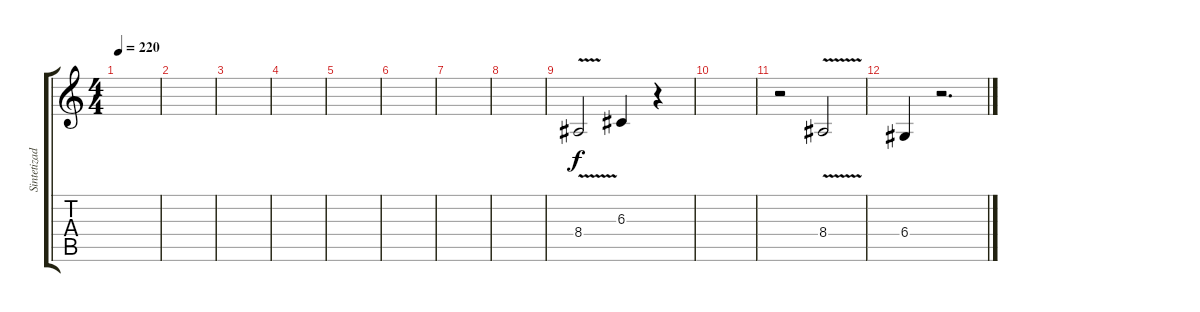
\track ("Sintetizador 3" "Sintetizad") {instrument stringensemble1}
\staff {score tabs}
\tuning (E4 B3 G3 D3 A2 E2) {hide}
\ts (4 4)
\tempo 220
\clef g2
\ks c
|
|
|
|
|
|
|
|
8.4{v}.2 6.3.4 r.4 |
|
r.2 8.4{v}.2 |
6.4.4 r.2{d}
